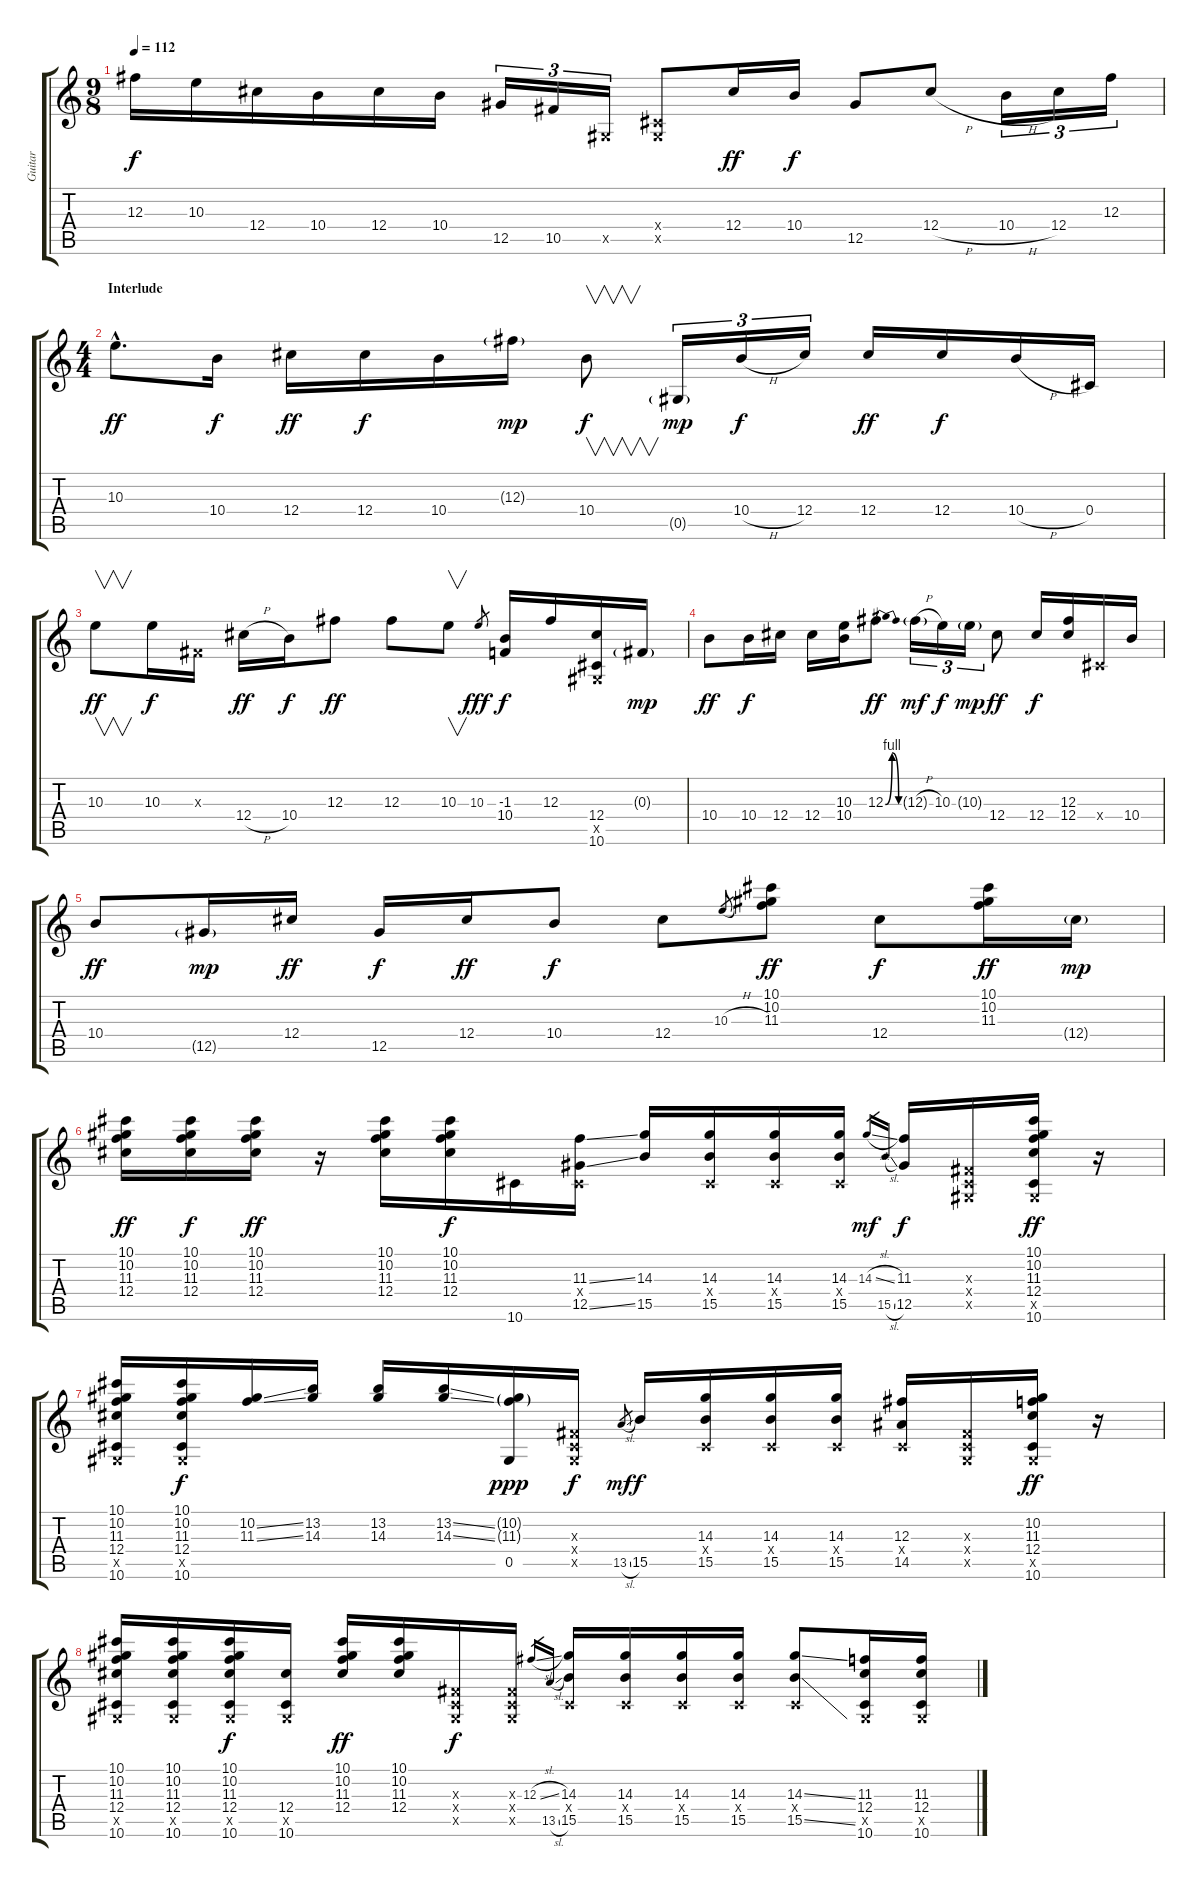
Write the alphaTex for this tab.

\track ("Guitar" "Guitar") {instrument overdrivenguitar}
\staff {score tabs}
\tuning (Eb4 Bb3 Gb3 Db3 Ab2 Eb2) {hide}
\ts (9 8)
\tempo 112
\clef g2
\ks c
12.3.16{dy f} 10.3.16 12.4.16 10.4.16 12.4.16 10.4.16 12.5.16{tu (3 2)} 10.5.16{tu (3 2)} 0.5{x}.16{tu (3 2)} (0.4{x} 0.5{x}).8 12.4.16{dy ff} 10.4.16{dy f} 12.5.8 12.4{h}.8 10.4{h}.16{tu (3 2)} 12.4.16{tu (3 2)} 12.3.16{tu (3 2)} |
\ts (4 4)
\section ("" "Interlude")
10.3{hac}.8{d dy ff} 10.4.16{dy f} 12.4.16{dy ff} 12.4.16{dy f} 10.4.16 12.3{g}.16{dy mp} 10.4.8{v dy f} 0.5{g}.16{tu (3 2) dy mp} 10.4{h}.16{tu (3 2) dy f} 12.4.16{tu (3 2)} 12.4.16{dy ff} 12.4.16{dy f} 10.4{h}.16 0.4.16 |
10.3.8{v dy ff} 10.3.16{dy f} 0.3{x}.16 12.4{h}.16{dy ff} 10.4.16{dy f} 12.3.8{dy ff} 12.3.8 10.3.8{v} 10.3.8{gr dy fff} (-1.3 10.4).16{dy f} 12.3.16 (12.4 0.5{x} 10.6).16 0.3{g}.16{dy mp} |
10.4.8{dy ff} 10.4.16{dy f} 12.4.16 12.4.16 (10.3 10.4).16 12.3{be (bendrelease 0 0 15 4 30 4 60 0)}.8{dy ff} 12.3{h g}.16{tu (3 2) dy mf} 10.3.16{tu (3 2) dy f} 10.3{g}.16{tu (3 2) dy mp} 12.4.8{dy ff} 12.4.16{dy f} (12.3 12.4).16 0.4{x}.16 10.4.16 |
10.4.8{dy ff} 12.5{g}.16{dy mp} 12.4.16{dy ff} 12.5.16{dy f} 12.4.16{dy ff} 10.4.8{dy f} 12.4.8 10.3{h}.8{gr} (10.1 10.2 11.3).8{dy ff} 12.4.8{dy f} (10.1 10.2 11.3).16{dy ff} 12.4{g}.16{dy mp} |
(10.1 10.2 11.3 12.4).16{dy ff} (10.1 10.2 11.3 12.4).16{dy f} (10.1 10.2 11.3 12.4).16{dy ff} r.16 (10.1 10.2 11.3 12.4).16 (10.1 10.2 11.3 12.4).16{dy f} 10.6.16 (11.3{ss} 0.4{x} 12.5{ss}).16 (14.3 15.5).16 (14.3 0.4{x} 15.5).16 (14.3 0.4{x} 15.5).16 (14.3 0.4{x} 15.5).16 14.3{sl}.16{gr dy mf} 15.5{sl}.16{gr} (11.3 12.5).16{dy f} (0.3{x} 0.4{x} 0.5{x}).16 (10.1 10.2 11.3 12.4 0.5{x} 10.6).16{dy ff} r.16 |
(10.1 10.2 11.3 12.4 0.5{x} 10.6).16 (10.1 10.2 11.3 12.4 0.5{x} 10.6).16{dy f} (10.2{ss} 11.3{ss}).16 (13.2 14.3).16 (13.2 14.3).16 (13.2{ss} 14.3{ss}).16 (10.2{g} 11.3{g} 0.5).16{dy ppp} (0.3{x} 0.4{x} 0.5{x}).16{dy f} 13.5{sl}.8{gr dy mf} 15.5.16{dy f} (14.3 0.4{x} 15.5).16 (14.3 0.4{x} 15.5).16 (14.3 0.4{x} 15.5).16 (12.3 0.4{x} 14.5).16 (0.3{x} 0.4{x} 0.5{x}).16 (10.2 11.3 12.4 0.5{x} 10.6).16{dy ff} r.16 |
(10.1 10.2 11.3 12.4 0.5{x} 10.6).16 (10.1 10.2 11.3 12.4 0.5{x} 10.6).16 (10.1 10.2 11.3 12.4 0.5{x} 10.6).16{dy f} (12.4 0.5{x} 10.6).16 (10.1 10.2 11.3 12.4).16{dy ff} (10.1 10.2 11.3 12.4).16 (0.3{x} 0.4{x} 0.5{x}).16{dy f} (0.3{x} 0.4{x} 0.5{x}).16 12.3{sl}.16{gr} 13.5{sl}.16{gr} (14.3 0.4{x} 15.5).16 (14.3 0.4{x} 15.5).16 (14.3 0.4{x} 15.5).16 (14.3 0.4{x} 15.5).16 (14.3{ss} 0.4{x} 15.5{ss}).8 (11.3 12.4 0.5{x} 10.6).16 (11.3 12.4 0.5{x} 10.6).16
